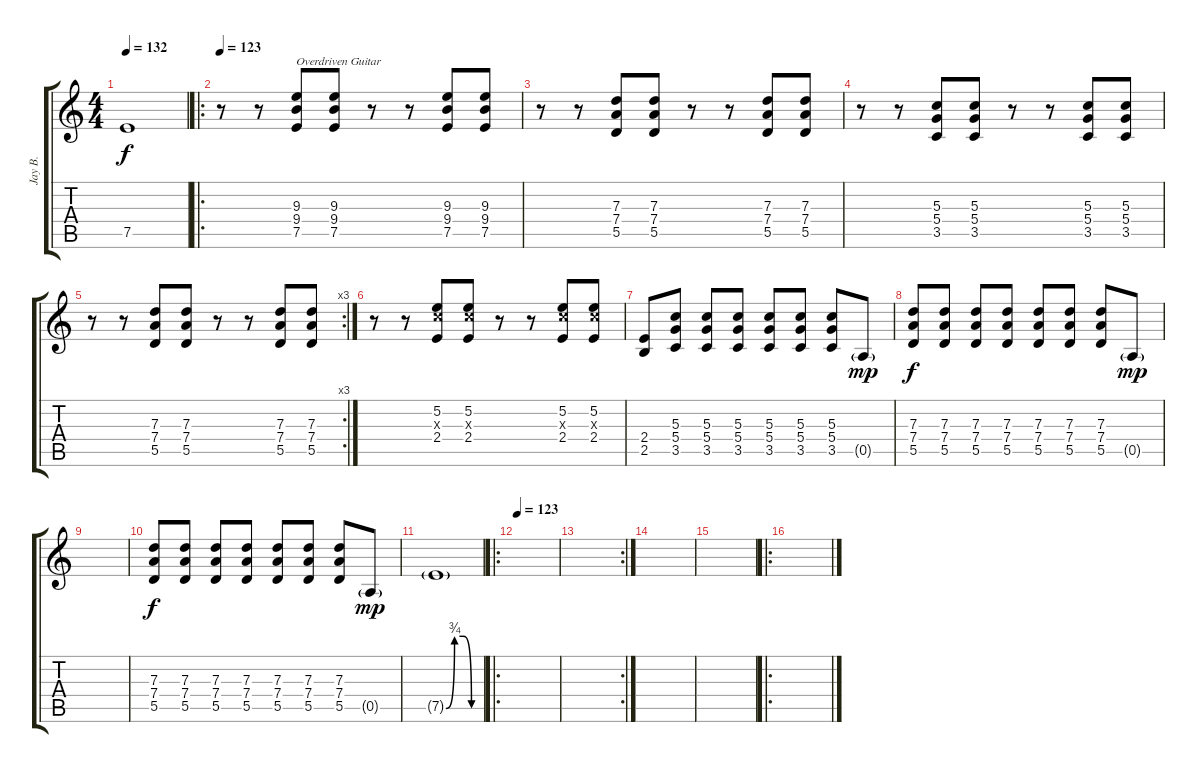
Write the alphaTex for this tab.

\track ("Jay B." "Jay B.") {instrument distortionguitar}
\staff {score tabs}
\tuning (E4 B3 G3 D3 A2 E2) {hide}
\ts (4 4)
\tempo 132
\clef g2
\ks c
7.5{t}.1{dy f} |
\ro
\tempo 123
r.8 r.8 (9.3 9.4 7.5).8{txt "Overdriven Guitar" volume 13 instrument overdrivenguitar} (9.3 9.4 7.5).8 r.8 r.8 (9.3 9.4 7.5).8 (9.3 9.4 7.5).8 |
r.8 r.8 (7.3 7.4 5.5).8 (7.3 7.4 5.5).8 r.8 r.8 (7.3 7.4 5.5).8 (7.3 7.4 5.5).8 |
r.8 r.8 (5.3 5.4 3.5).8 (5.3 5.4 3.5).8 r.8 r.8 (5.3 5.4 3.5).8 (5.3 5.4 3.5).8 |
\rc 3
r.8 r.8 (7.3 7.4 5.5).8 (7.3 7.4 5.5).8 r.8 r.8 (7.3 7.4 5.5).8 (7.3 7.4 5.5).8 |
r.8{volume 10} r.8 (5.2 5.3{x} 2.4).8 (5.2 5.3{x} 2.4).8 r.8 r.8 (5.2 5.3{x} 2.4).8 (5.2 5.3{x} 2.4).8 |
(2.4 2.5).8 (5.3 5.4 3.5).8 (5.3 5.4 3.5).8 (5.3 5.4 3.5).8 (5.3 5.4 3.5).8 (5.3 5.4 3.5).8 (5.3 5.4 3.5).8 0.5{g}.8{dy mp} |
(7.3 7.4 5.5).8{dy f} (7.3 7.4 5.5).8 (7.3 7.4 5.5).8 (7.3 7.4 5.5).8 (7.3 7.4 5.5).8 (7.3 7.4 5.5).8 (7.3 7.4 5.5).8 0.5{g}.8{dy mp} |
|
(7.3 7.4 5.5).8{dy f} (7.3 7.4 5.5).8 (7.3 7.4 5.5).8 (7.3 7.4 5.5).8 (7.3 7.4 5.5).8 (7.3 7.4 5.5).8 (7.3 7.4 5.5).8 0.5{g}.8{dy mp} |
7.5{be (custom 0 0 15 3 30 3 45 0 60 0) g}.1 |
\ro
\tempo 123
|
\rc 2
|
|
|
\ro
